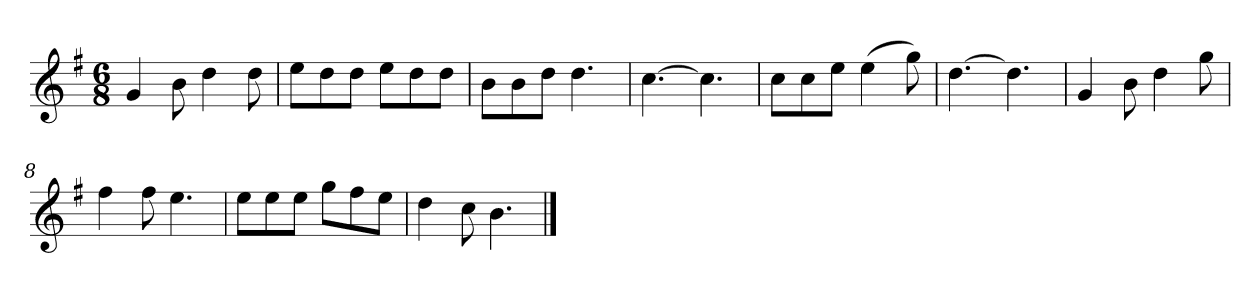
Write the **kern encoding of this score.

**kern
*part1
*staff1
*k[f#]
*M6/8
*MM120
=1
4g
8b
4dd
8dd
=2
8eeL
8dd
8ddJ
8eeL
8dd
8ddJ
=3
8bL
8b
8ddJ
4.dd
=4
[4.cc
4.cc]
=5
8ccL
8cc
8eeJ
(4ee
8gg)
=6
[4.dd
4.dd]
=7
4g
8b
4dd
8gg
=8
4ff#
8ff#
4.ee
=9
8eeL
8ee
8eeJ
8ggL
8ff#
8eeJ
=10
4dd
8cc
4.b
==
*-
